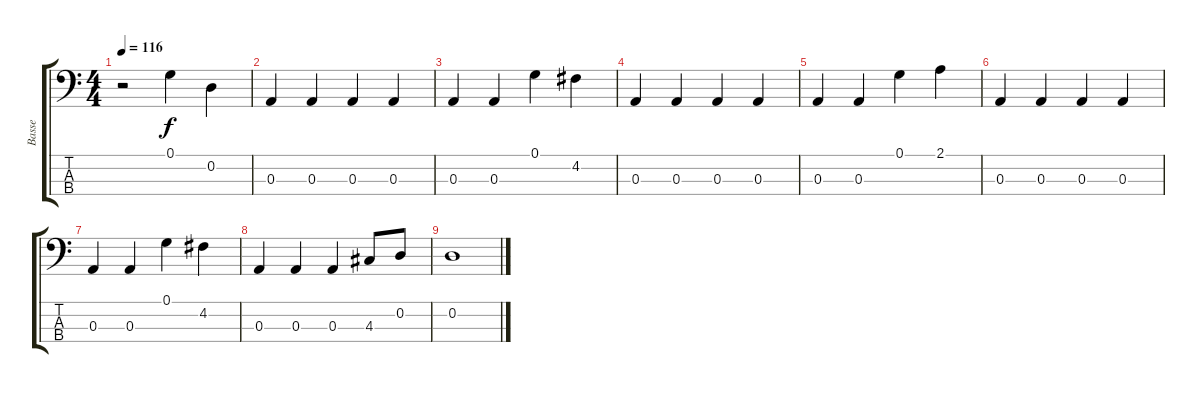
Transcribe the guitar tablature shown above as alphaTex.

\track ("Basse" "Basse") {instrument electricbasspick}
\staff {score tabs}
\tuning (G2 D2 A1 E1) {hide}
\ts (4 4)
\tempo 116
\clef f4
\ks c
r.2{dy f} 0.1.4 0.2.4 |
0.3.4 0.3.4 0.3.4 0.3.4 |
0.3.4 0.3.4 0.1.4 4.2.4 |
0.3.4 0.3.4 0.3.4 0.3.4 |
0.3.4 0.3.4 0.1.4 2.1.4 |
0.3.4 0.3.4 0.3.4 0.3.4 |
0.3.4 0.3.4 0.1.4 4.2.4 |
0.3.4 0.3.4 0.3.4 4.3.8 0.2.8 |
0.2.1
